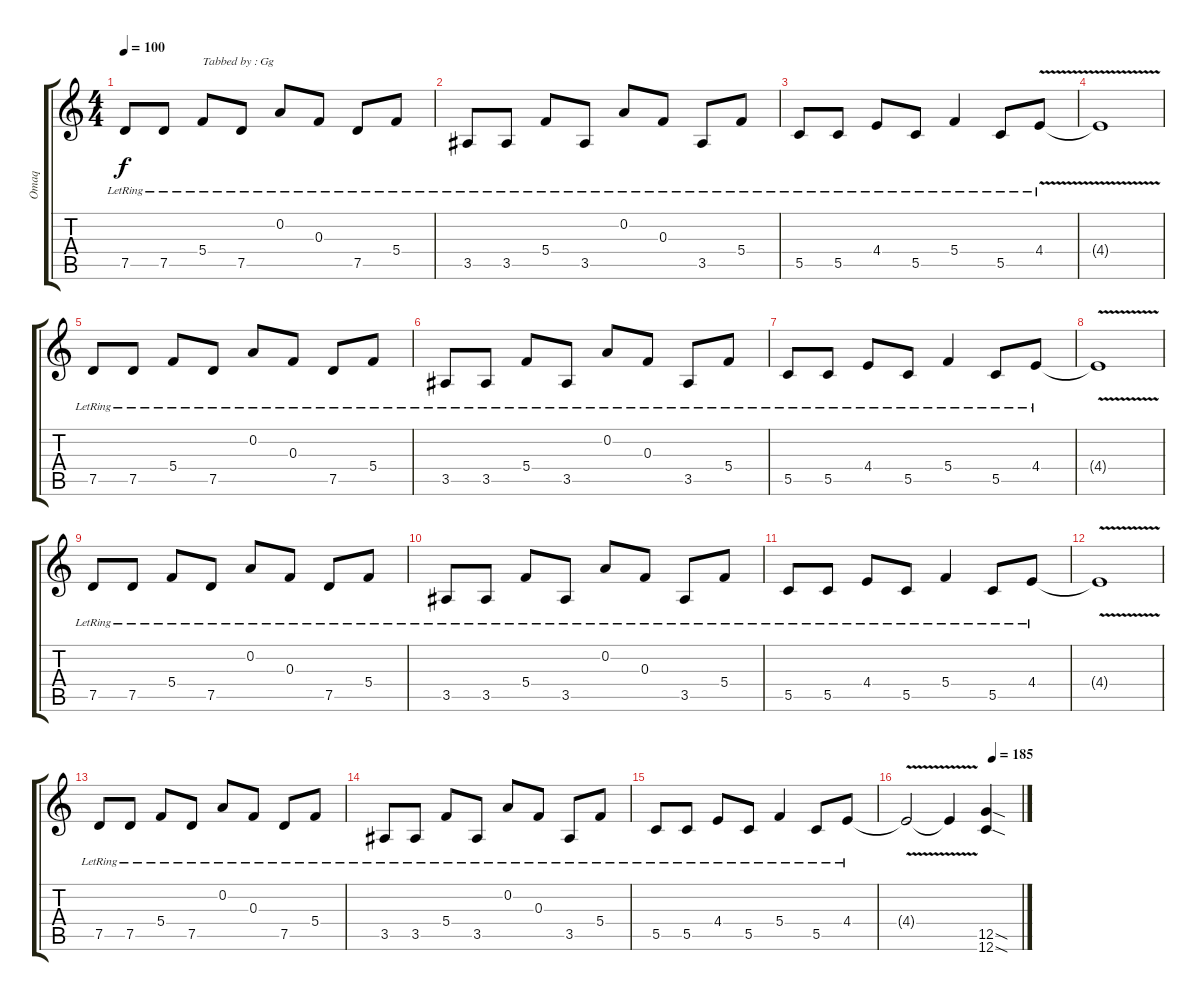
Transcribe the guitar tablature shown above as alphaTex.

\track ("Omaq" "Omaq") {instrument distortionguitar}
\staff {score tabs}
\tuning (D4 A3 F3 C3 G2 C2) {hide}
\ts (4 4)
\tempo 100
\clef g2
\ks c
7.5{lr}.8{dy f instrument electricguitarclean} 7.5{lr}.8 5.4{lr}.8{txt "Tabbed by : Gg"} 7.5{lr}.8 0.2{lr}.8 0.3{lr}.8 7.5{lr}.8 5.4{lr}.8 |
3.5{lr}.8 3.5{lr}.8 5.4{lr}.8 3.5{lr}.8 0.2{lr}.8 0.3{lr}.8 3.5{lr}.8 5.4{lr}.8 |
5.5{lr}.8 5.5{lr}.8 4.4{lr}.8 5.5{lr}.8 5.4{lr}.4 5.5{lr}.8 4.4{v lr}.8 |
4.4{t}.1 |
7.5{lr}.8 7.5{lr}.8 5.4{lr}.8 7.5{lr}.8 0.2{lr}.8 0.3{lr}.8 7.5{lr}.8 5.4{lr}.8 |
3.5{lr}.8 3.5{lr}.8 5.4{lr}.8 3.5{lr}.8 0.2{lr}.8 0.3{lr}.8 3.5{lr}.8 5.4{lr}.8 |
5.5{lr}.8 5.5{lr}.8 4.4{lr}.8 5.5{lr}.8 5.4{lr}.4 5.5{lr}.8 4.4{lr}.8 |
4.4{v t}.1 |
7.5{lr}.8 7.5{lr}.8 5.4{lr}.8 7.5{lr}.8 0.2{lr}.8 0.3{lr}.8 7.5{lr}.8 5.4{lr}.8 |
3.5{lr}.8 3.5{lr}.8 5.4{lr}.8 3.5{lr}.8 0.2{lr}.8 0.3{lr}.8 3.5{lr}.8 5.4{lr}.8 |
5.5{lr}.8 5.5{lr}.8 4.4{lr}.8 5.5{lr}.8 5.4{lr}.4 5.5{lr}.8 4.4{lr}.8 |
4.4{v t}.1 |
7.5{lr}.8 7.5{lr}.8 5.4{lr}.8 7.5{lr}.8 0.2{lr}.8 0.3{lr}.8 7.5{lr}.8 5.4{lr}.8 |
3.5{lr}.8 3.5{lr}.8 5.4{lr}.8 3.5{lr}.8 0.2{lr}.8 0.3{lr}.8 3.5{lr}.8 5.4{lr}.8 |
5.5{lr}.8 5.5{lr}.8 4.4{lr}.8 5.5{lr}.8 5.4{lr}.4 5.5{lr}.8 4.4{lr}.8 |
\tempo (185 0.75)
4.4{v t}.2 4.4{t}.4 (12.5{sod} 12.6{sod}).4{instrument distortionguitar}
